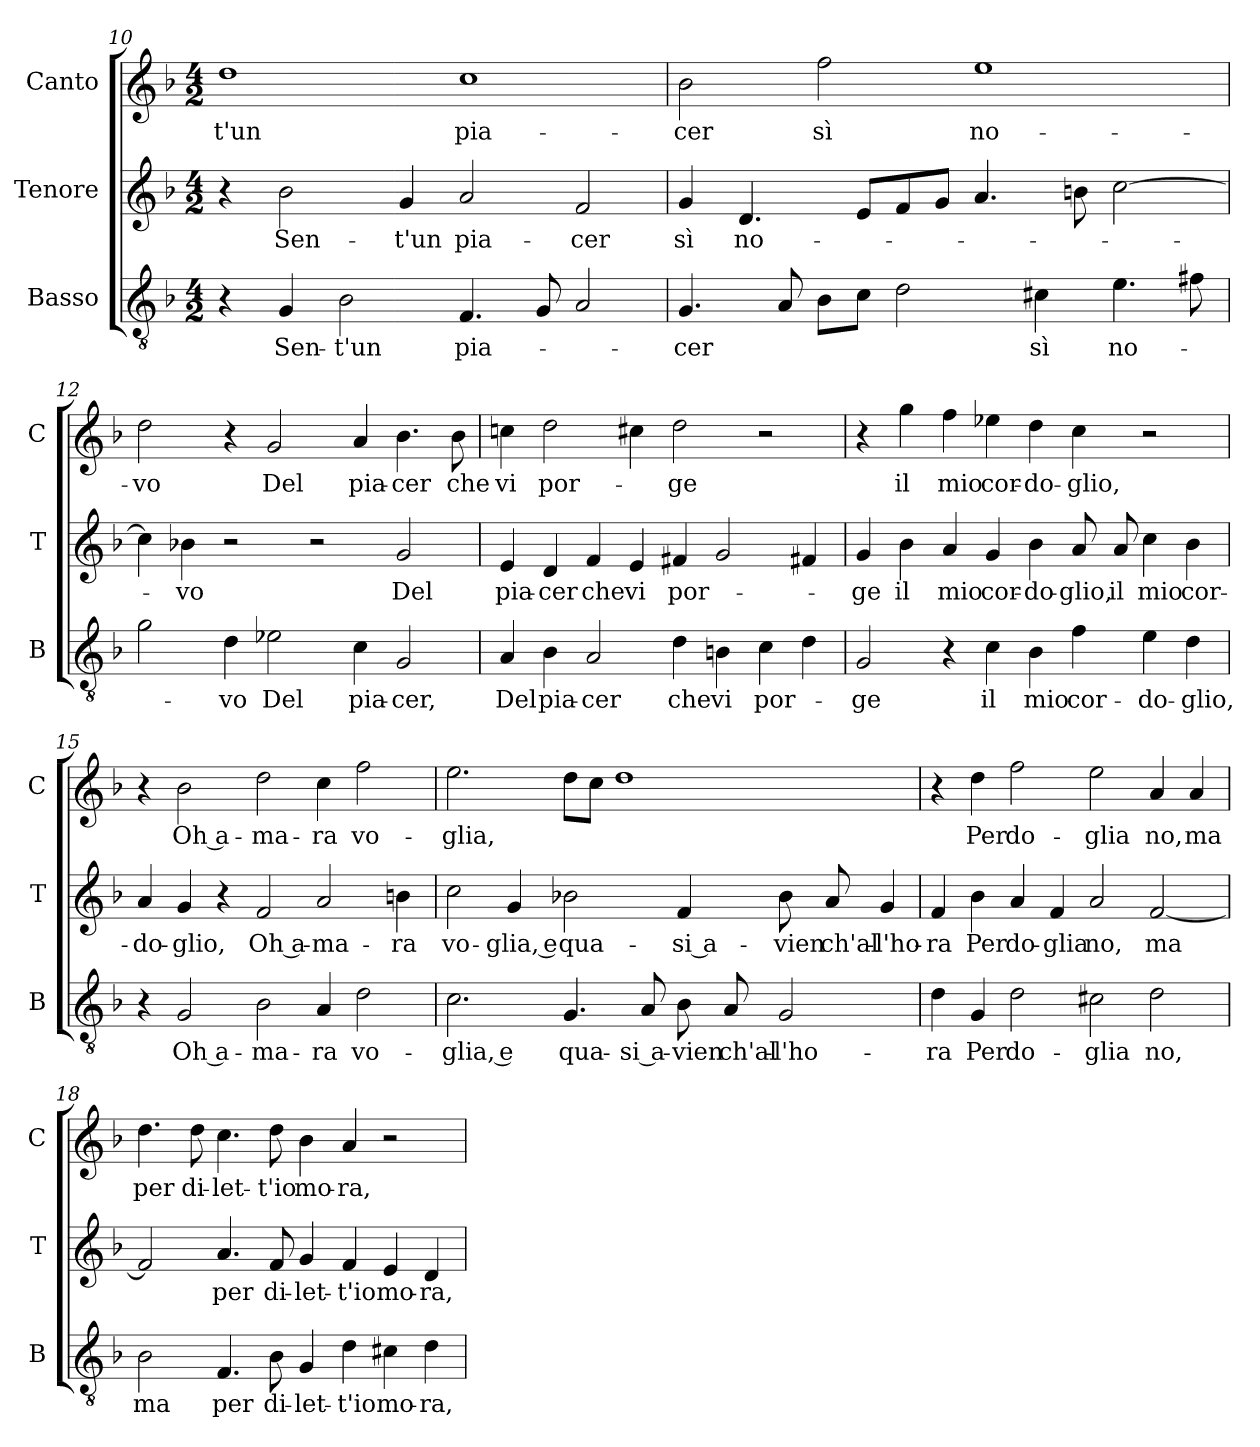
**kern	**text	**kern	**text	**kern	**text
*part3	*part3	*part2	*part2	*part1	*part1
*staff3	*staff3	*staff2	*staff2	*staff1	*staff1
*I"Basso	*	*I"Tenore	*	*I"Canto	*
*I'B	*	*I'T	*	*I'C	*
*clefGv2	*	*clefG2	*	*clefG2	*
*k[b-]	*	*k[b-]	*	*k[b-]	*
*M4/2	*	*M4/2	*	*M4/2	*
=10	=10	=10	=10	=10	=10
4r	.	4r	.	1dd	-t'un
4G	Sen-	2b-	Sen-	.	.
2B-	-t'un	.	.	.	.
.	.	4g	-t'un	.	.
4.F	pia-	2a	pia-	1cc	pia-
8G	.	.	.	.	.
2A	.	2f	-cer	.	.
=11	=11	=11	=11	=11	=11
4.G	-cer	4g	sì	2b-	-cer
.	.	4.d	no-	.	.
8A	.	.	.	.	.
8B-L	.	.	.	2ff	sì
8cJ	.	8eL	.	.	.
2d	.	8f	.	.	.
.	.	8gJ	.	.	.
.	.	4.a	.	1ee	no-
4c#X	sì	.	.	.	.
.	.	8bn	.	.	.
4.e	no-	[2cc	.	.	.
8f#X	.	.	.	.	.
=12	=12	=12	=12	=12	=12
2g	.	4cc]	.	2dd	-vo
.	.	4b-X	-vo	.	.
4d	-vo	2r	.	4r	.
2e-X	Del	.	.	2g	Del
.	.	2r	.	.	.
4c	pia-	.	.	4a	pia-
2G	-cer,	2g	Del	4.b-	-cer
.	.	.	.	8b-	che
=13	=13	=13	=13	=13	=13
4A	Del	4e	pia-	4ccn	vi
4B-	pia-	4d	-cer	2dd	por-
2A	-cer	4f	che	.	.
.	.	4e	vi	4cc#X	.
4d	che	4f#X	por-	2dd	-ge
4Bn	vi	2g	.	.	.
4c	por-	.	.	2r	.
4d	.	4f#X	.	.	.
=14	=14	=14	=14	=14	=14
2G	-ge	4g	-ge	4r	.
.	.	4b-	il	4gg	il
4r	.	4a	mio	4ff	mio
4c	il	4g	cor-	4ee-X	cor-
4B-	mio	4b-	-do-	4dd	-do-
4f	cor-	8a	-glio,	4cc	-glio,
.	.	8a	il	.	.
4e	-do-	4cc	mio	2r	.
4d	-glio,	4b-	cor-	.	.
=15	=15	=15	=15	=15	=15
4r	.	4a	-do-	4r	.
2G	Oh a-	4g	-glio,	2b-	Oh a-
.	.	4r	.	.	.
2B-	-ma-	2f	Oh a-	2dd	-ma-
4A	-ra	2a	-ma-	4cc	-ra
2d	vo-	.	.	2ff	vo-
.	.	4bn	-ra	.	.
=16	=16	=16	=16	=16	=16
2.c	-glia, e	2cc	vo-	2.ee	-glia,
.	.	4g	-glia, e	.	.
4.G	qua-	2b-X	qua-	8ddL	.
.	.	.	.	8ccJ	.
.	.	.	.	1dd	.
8A	-si a-	.	.	.	.
8B-	-vien	4f	-si a-	.	.
8A	ch'al-	.	.	.	.
2G	-l'ho-	8b-	-vien	.	.
.	.	8a	ch'al-	.	.
.	.	4g	-l'ho-	.	.
=17	=17	=17	=17	=17	=17
4d	-ra	4f	-ra	4r	.
4G	Per	4b-	Per	4dd	Per
2d	do-	4a	do-	2ff	do-
.	.	4f	-glia	.	.
2c#X	-glia	2a	no,	2ee	-glia
2d	no,	[2f	ma	4a	no,
.	.	.	.	4a	ma
=18	=18	=18	=18	=18	=18
2B-	ma	2f]	.	4.dd	per
.	.	.	.	8dd	di-
4.F	per	4.a	per	4.cc	-let-
8B-	di-	8f	di-	8dd	-t'io
4G	-let-	4g	-let-	4b-	mo-
4d	-t'io	4f	-t'io	4a	-ra,
4c#X	mo-	4e	mo-	2r	.
4d	-ra,	4d	-ra,	.	.
=	=	=	=	=	=
*-	*-	*-	*-	*-	*-
